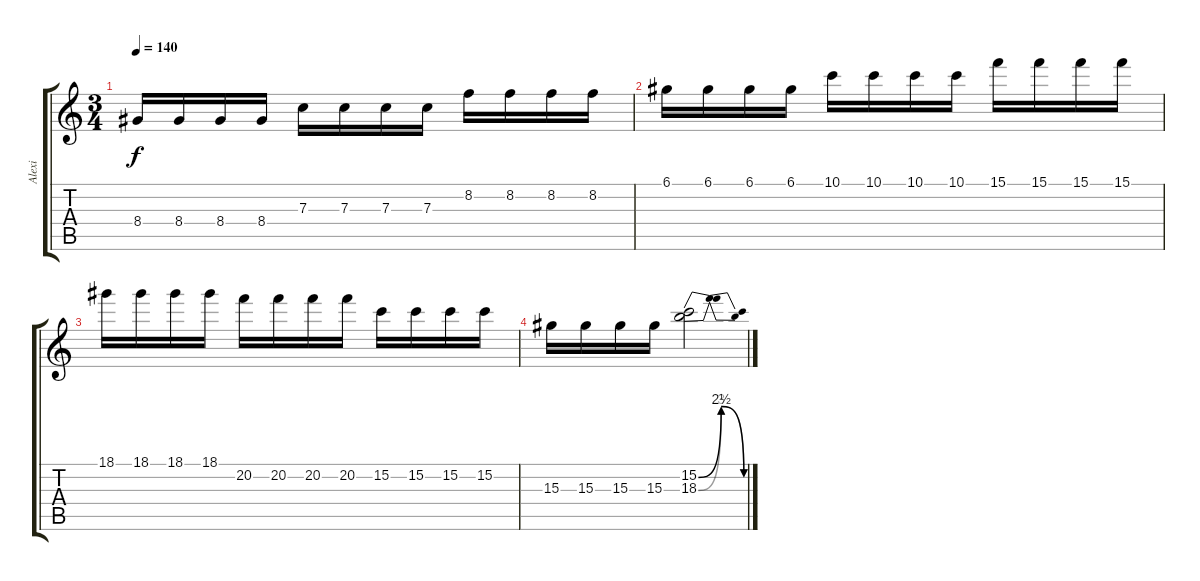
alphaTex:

\track ("Alexi" "Alexi") {instrument overdrivenguitar}
\staff {score tabs}
\tuning (D4 A3 F3 C3 G2 D2) {hide}
\ts (3 4)
\tempo 140
\clef g2
\ks c
8.4.16{dy f} 8.4.16 8.4.16 8.4.16 7.3.16 7.3.16 7.3.16 7.3.16 8.2.16 8.2.16 8.2.16 8.2.16 |
6.1.16 6.1.16 6.1.16 6.1.16 10.1.16 10.1.16 10.1.16 10.1.16 15.1.16 15.1.16 15.1.16 15.1.16 |
18.1.16 18.1.16 18.1.16 18.1.16 20.2.16 20.2.16 20.2.16 20.2.16 15.2.16 15.2.16 15.2.16 15.2.16 |
15.3.16 15.3.16 15.3.16 15.3.16 (15.2{be (bendrelease 0 0 15 10 55 10 60 0)} 18.3{be (bendrelease 0 0 15 12 57 12 60 0)}).2
